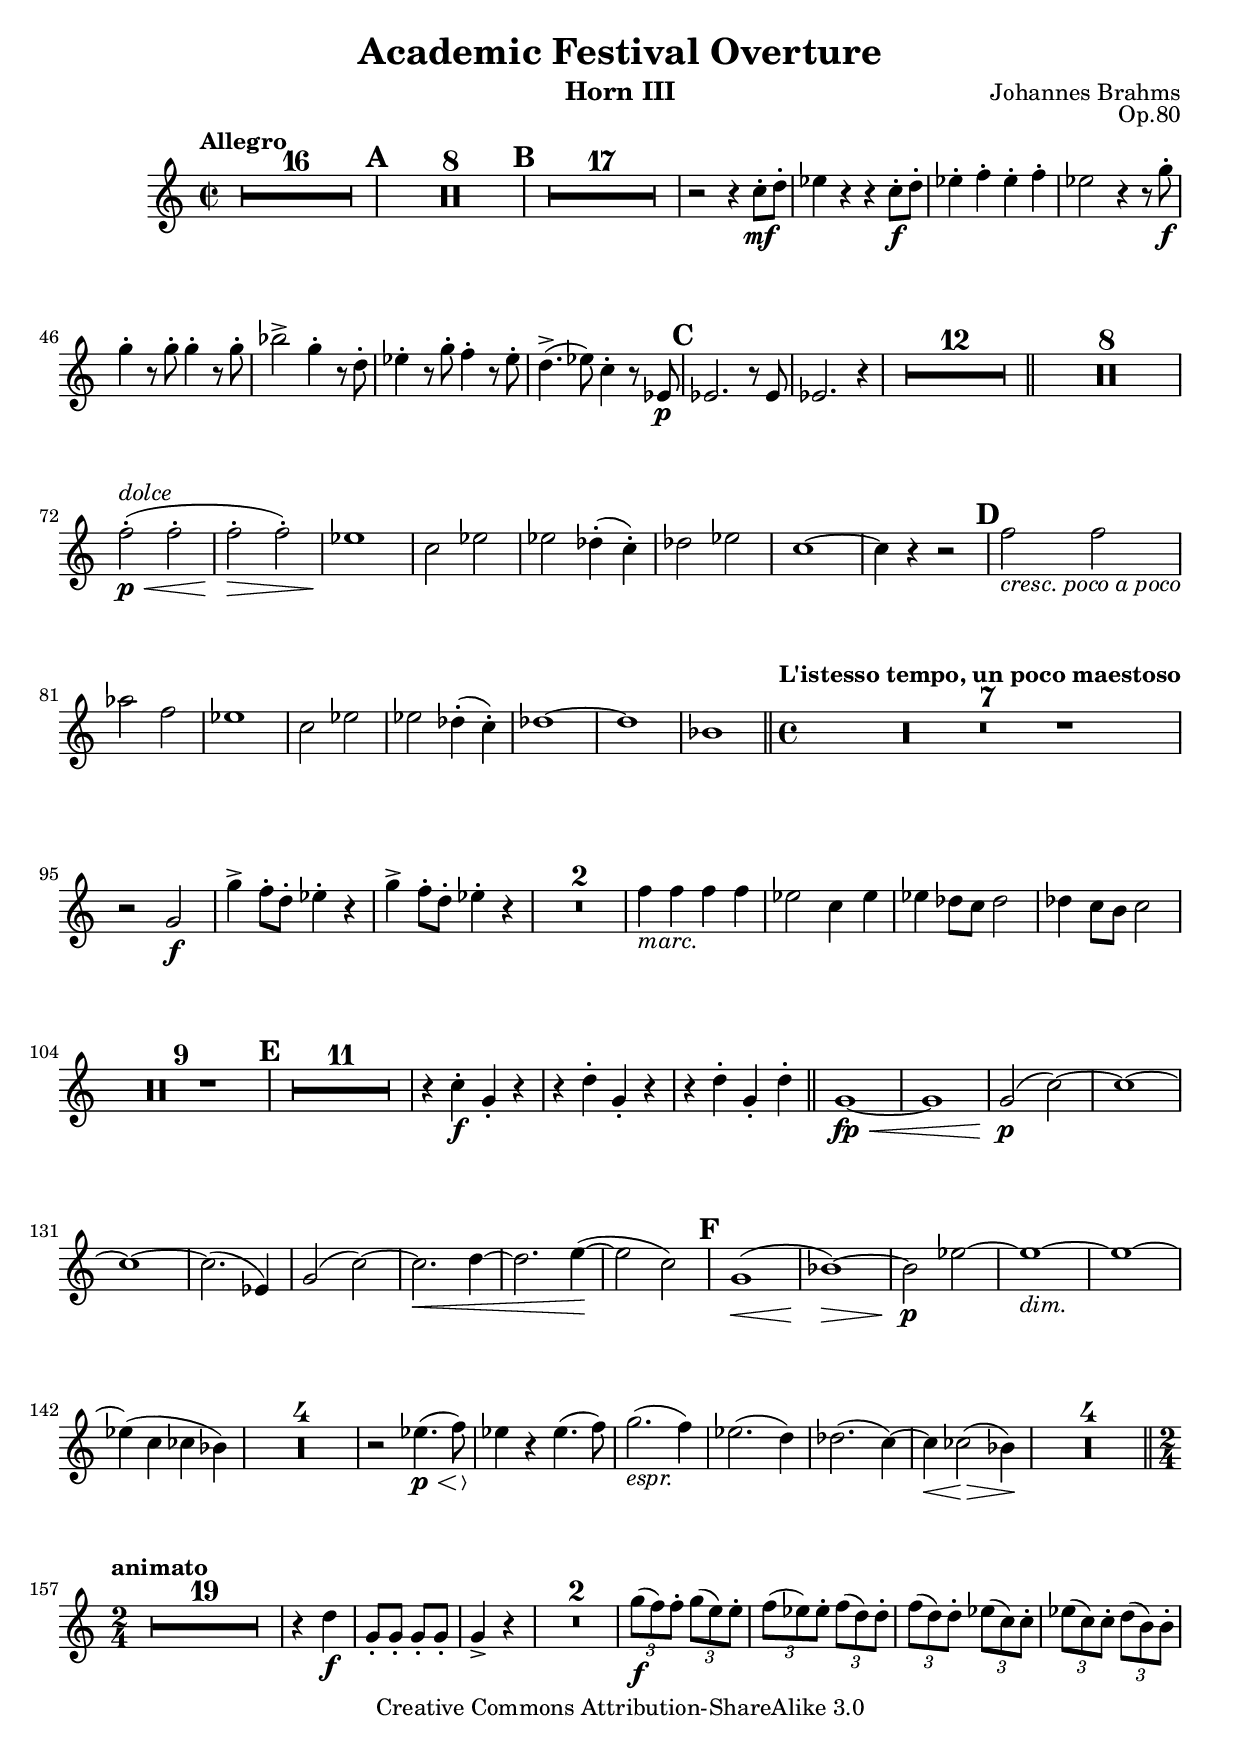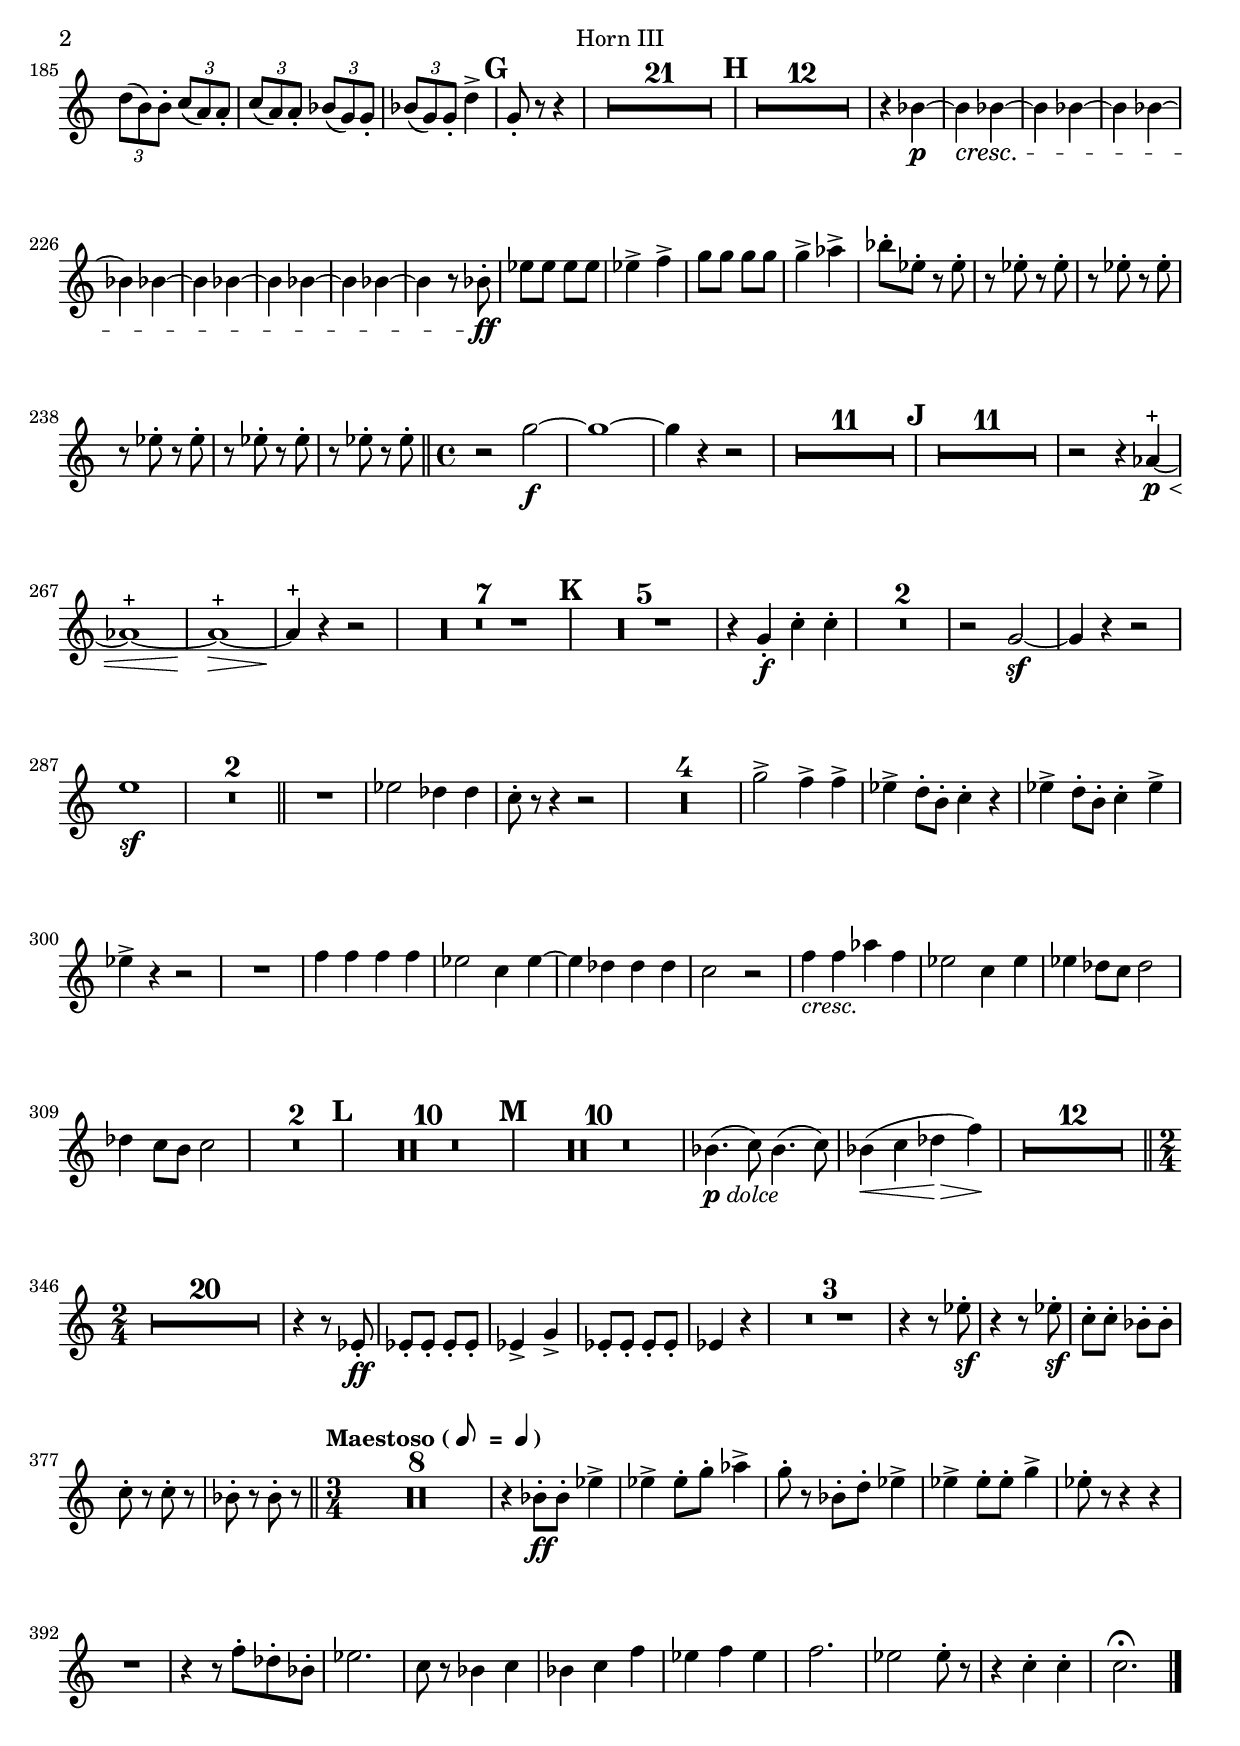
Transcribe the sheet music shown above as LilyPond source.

\version "2.12.2"

\include "defs.lyi" 
\version "2.12.2"

hornThree = \relative c''
{
  \transposition e
  R1*16 |

  \mark \default
  R1*8 |

  \mark \default
  R1*17 |
  r2 r4 c8-.\mf d-. |
  ees4 r r c8-.\f d-. |
  ees4-. f-. ees-. f-. |
  ees2 r4 r8 g-.\f |
  g4-. r8 g-. g4-. r8 g-. |
  bes2-> g4-. r8 d-. |
  ees4-. r8 g-. f4-. r8 ees-. |
  d4.->( ees8) c4-. r8 ees,\p |

  \mark \default
  ees2. r8 ees |
  ees2. r4 |
  R1*12 |
  R1*8 |
  f'2-.(\p^\markup{\italic dolce}\< f-. |
  f-.\> f-.) |
  ees1\! |
  c2 ees |
  ees des4-.( c-.) |
  des2 ees |
  c1~ |
  c4 r r2 |

  \mark \default
  f2_\markup{\italic{cresc. poco a poco}} f |
  aes f |
  ees1 |
  c2 ees |
  ees des4-.( c-.) |
  des1~ | des | bes |

  %\time 4/4
  R1*7 |
  r2 g\f |
  g'4-> f8-. d-. ees4-. r |
  g4-> f8-. d-. ees4-. r |
  R1*2 |
  f4_\markup{\italic marc.} f f f |
  ees2 c4 ees |
  ees des8 c des2 |
  des4 c8 b c2 |
  R1*9 |

  \mark \default
  R1*11 |
  r4 c-.\f g-. r |
  r4 d'-. g,-. r |
  r4 d'-. g,-. d'-. |
  g,1~\fp\< | g
  g2(\p c~) |
  c1~ | c~ | c2.( ees,4) |
  g2( c~) |
  c2.\< d4~ |
  d2. e4~(\! |
  e2 c) |

  \mark \default
  g1(\< |
  bes~\>) |
  bes2\p ees~ |
  ees1~_\markup{\italic dim.}
  ees~ |
  ees4( c ces bes) |
  R1*4 |
  r2 ees4.\p\<( f8)\> |
  ees4\! r ees4.( f8) |
  g2.(_\markup{\italic espr.} f4) |
  ees2.( d4) |
  des2.( c4~) |
  c\< ces2(\> bes4)\! |
  R1*4 |

  %\time 2/4
  R2*19 |
  r4 d\f |
  g,8-. g-. g-. g-. |
  g4-> r |
  R2*2 |
  \times 2/3 {g'8(\f f) f-.} \times 2/3 {g( e) e-.} |
  \times 2/3 {f( ees) ees-.} \times 2/3 {f( d) d-.} |
  \times 2/3 {f( d) d-.} \times 2/3 {ees( c) c-.} |
  \times 2/3 {ees( c) c-.} \times 2/3 {d( b) b-.} |
  \times 2/3 {d( b) b-.} \times 2/3 {c( a) a-.} |
  \times 2/3 {c( a) a-.} \times 2/3 {bes( g) g-.} |
  \times 2/3 {bes( g) g-.} d'4-> |

  \mark \default
  g,8-. r r4 |
  R2*21 |

  \mark \default
  R2*12 |
  r4 bes~\p\cresc |
  \repeat unfold 7 {bes bes~ |}
  bes r8 bes-.\ff |
  ees ees ees ees |
  ees4-> f-> |
  g8 g g g |
  g4-> aes-> |
  bes8-. ees,-. r ees-. |
  \repeat unfold 5 {r ees-. r ees-. |}

  %\time 4/4
  r2 g~\f |
  g1~ |
  g4 r r2 |
  R1*11 |

  \mark \default
  R1*11 |
  r2 r4 aes,~-+\p\< |
  aes1~-+ | aes~-+\> | aes4-+\! r r2 |
  R1*7 |

  \mark \default
  R1*5 |
  r4 g-.\f c-. c-. |
  R1*2 |
  r2 g~\sf |
  g4 r r2 |
  e'1\sf |
  R1*2 |
  R1 |
  ees2 des4 des |
  c8-. r r4 r2 |
  R1*4 |
  g'2-> f4-> f-> |
  ees-> d8-. b-. c4-. r |
  ees-> d8-. b-. c4-. ees-> |
  ees-> r r2 |
  R1 |
  f4 f f f |
  ees2 c4 ees~ |
  ees des des des |
  c2 r |
  f4_\markup{\italic cresc.} f aes f |
  ees2 c4 ees |
  ees des8 c des2 |
  des4 c8 b c2 |
  R1*2 |

  \mark \default
  R1*10 |

  \mark \default
  R1*10 |
  bes4.(_\markup{\dynamic p \italic dolce} c8) bes4.( c8) |
  bes4(\< c des\> f)\! |
  R1*12 |

  %\time 2/4
  R2*20 |
  r4 r8 ees,8-.\ff |
  ees8-. ees-. ees-. ees-. |
  ees4-> g-> |
  ees8-. ees-. ees-. ees-. |
  ees4 r |
  R2*3 |
  r4 r8 ees'-.\sf |
  r4 r8 ees-.\sf |
  c-. c-. bes-. bes-. |
  c-. r c-. r |
  bes-. r bes-. r |

  %\time 3/4
  R2.*8 |
  r4 bes8-.\ff bes-. ees4-> |
  ees-> ees8-. g-. aes4-> |
  g8-. r bes,-. d-. ees4-> |
  ees-> ees8-. ees-. g4-> |
  ees8-. r r4 r4 |
  R2. |
  r4 r8 f8-. des-. bes-. |
  ees2. |
  c8 r bes4 c |
  bes c f |
  ees f ees |
  f2. |
  ees2 ees8-. r |
  r4 c-. c-. |
  c2.\fermata |
}

 

instrument = "Horn III"

notes = \hornThree

\version "2.12.2"

\include "defs.lyi"

\paper
{
  ragged-last-bottom = ##f
}

\book
{
  \include "header.lyi"
  \score
  {
    \new Staff
    {
      \set Score.skipBars = ##t
      << \notes \outline >>
    }
  }
}



